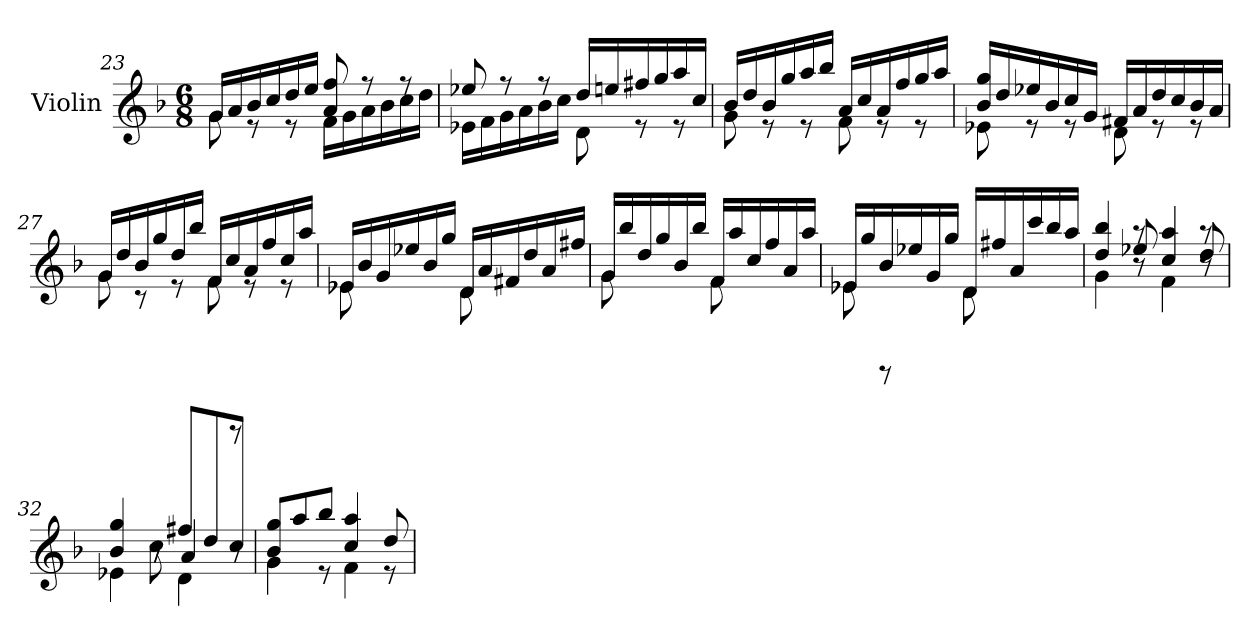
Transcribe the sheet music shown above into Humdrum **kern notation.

**kern
*part1
*staff1
*I"Violin
*I'Vln
!!LO:LB:g=z
*clefG2
*k[b-]
*M6/8
=23
*^
16g/LL	8g\
16a/	.
16b-/	8re
16cc/	.
16dd/	8re
16ee/JJ	.
8a/ 8ff/	16f\LL
.	16g\
8rff	16a\
.	16b-\
8rff	16cc\
.	16dd\JJ
=24	=24
8ee-X/	16e-X\LL
.	16f\
8rff	16g\
.	16a\
8rff	16b-\
.	16cc\JJ
16dd/LL	8d\
16een/	.
16ff#X/	8re
16gg/	.
16aa/	8re
16cc/JJ	.
=25	=25
16b-/LL	8g\
16dd/	.
16b-/	8re
16gg/	.
16aa/	8re
16bb-/JJ	.
16a/LL	8f\
16cc/	.
16a/	8re
16ff/	.
16gg/	8re
16aa/JJ	.
!!LO:LB:g=z	!!
=26	=26
16b-/ 16gg/LL	8e-X\
16dd/	.
16ee-X/	8re
16b-/	.
16cc/	8re
16g/JJ	.
16f#X/LL	8d\
16a/	.
16dd/	8re
16cc/	.
16b-/	8re
16a/JJ	.
=27	=27
16g/LL	8g\
16dd/	.
16b-/	8rc
16gg/	.
16dd/	8re
16bb-/JJ	.
16f/LL	8f\
16cc/	.
16a/	8re
16ff/	.
16cc/	8re
16aa/JJ	.
=28	=28
*	*^
16e-X/LL	8e-\	4.ryy
16b-/	.	.
16g/	2ryy	.
16ee-X/	.	.
16b-/	.	.
16gg/JJ	.	.
16d/LL	.	8d\
16a/	.	.
16f#X/	.	4ryy
16dd/	.	.
16a/	8ryy	.
16ff#X/JJ	.	.
!!LO:LB:g=z	!!	!!
=29	=29	=29
16g/LL	8g\	4.ryy
16bb-/	.	.
16dd/	2ryy	.
16gg/	.	.
16b-/	.	.
16bb-/JJ	.	.
16f/LL	.	8f\
16aa/	.	.
16cc/	.	4ryy
16ff/	.	.
16a/	8ryy	.
16aa/JJ	.	.
=30	=30	=30
16e-X/LL	8e-\	4.ryy
16gg/	.	.
16b-/	8rCC	.
16ee-X/	.	.
16g/	2ryy	.
16gg/JJ	.	.
16d/LL	.	8d\
16ff#X/	.	.
16a/	.	4ryy
16ccc/	.	.
16bb-/	.	.
16aa/JJ	.	.
=31	=31	=31
4dd/ 4bb-/	4g\	4ryy
8raa	8ee-X/	8r
4cc/ 4aa/	4f\	4ryy
8raa	8dd/	8r
!!LO:LB:g=z	!!	!!
=32	=32	=32
4b-/ 4gg/	4e-X\	4ryy
8r	8cc\	8r
8ff#X/L	4a/	4d\
8dd/	.	.
8cc/J	8r	8rccccc
*	*v	*v
=33	=33
8b-/ 8gg/L	4g\
8aa/	.
8bb-/J	8r
4cc/ 4aa/	4f\
8dd/	8re
*v	*v
=
*-
